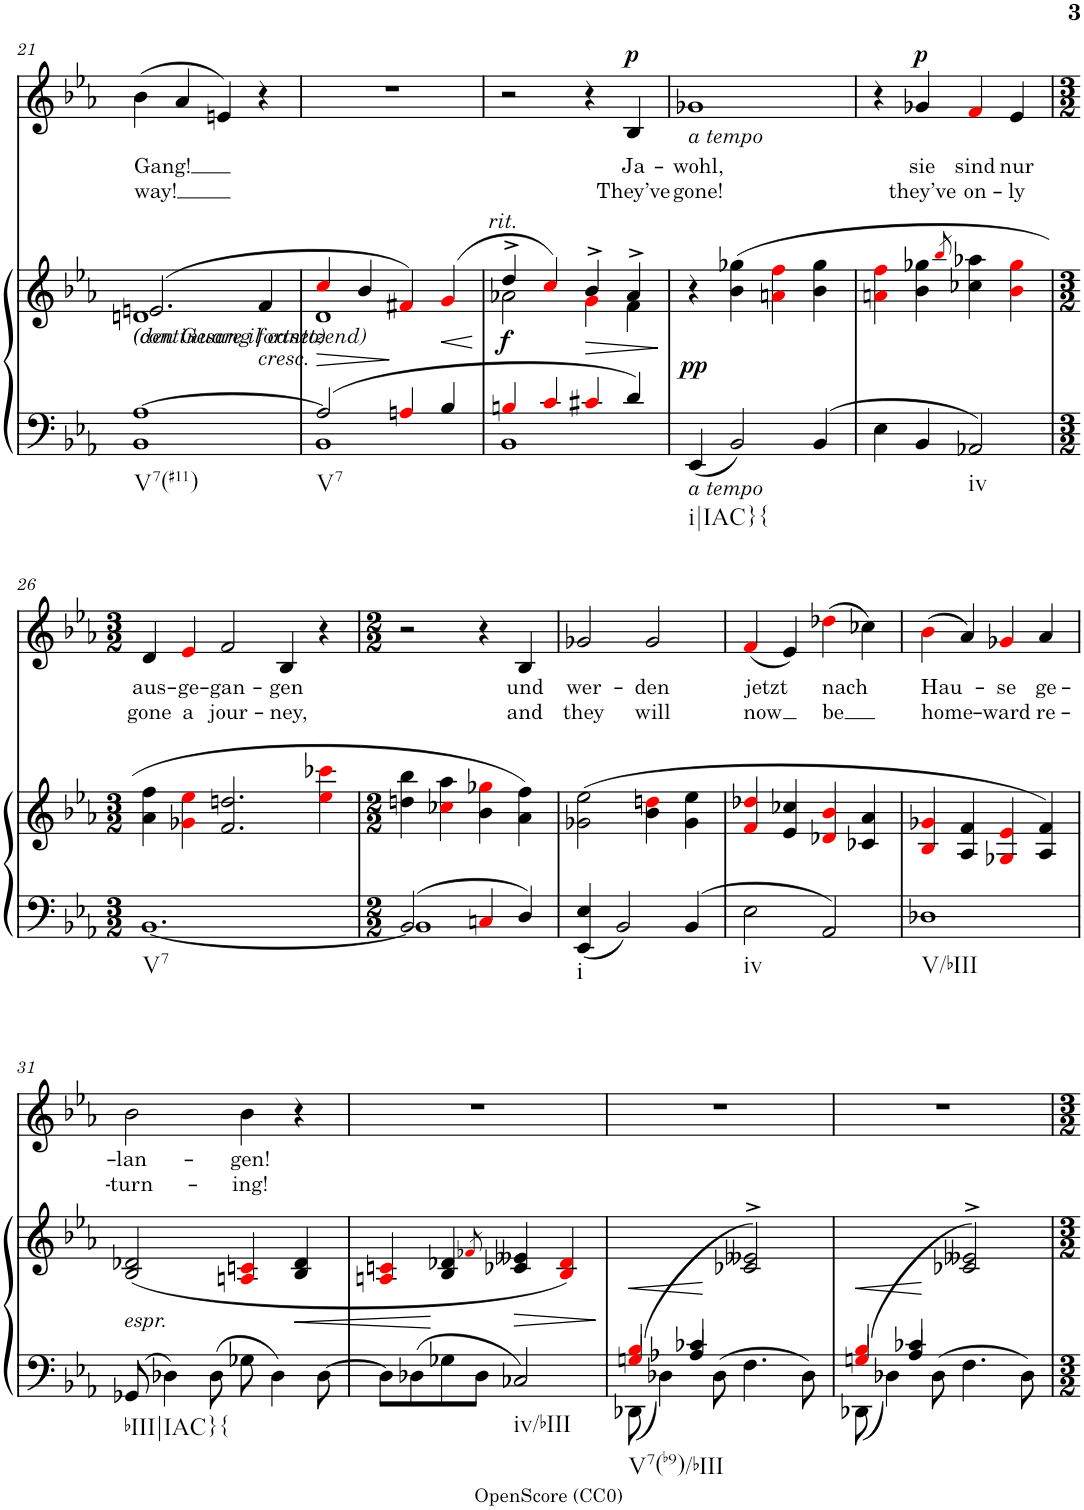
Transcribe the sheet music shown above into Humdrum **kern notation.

**kern	**kern	**dynam	**kern	**text	**text	**dynam
*part2	*part2	*part2	*part1	*part1	*part1	*part1
*staff3	*staff2	*staff2/3	*staff1	*staff1	*staff1	*staff1
*I"Piano	*	*	*I"Voice	*	*	*
*I'Pno	*	*	*	*	*	*
!!LO:PB:g=z
*clefF4	*clefG2	*	*clefG2	*	*	*
*k[b-e-a-]	*k[b-e-a-]	*	*k[b-e-a-]	*	*	*
*M2/2	*M2/2	*	*M2/2	*	*	*
=21	=21	=21	=21	=21	=21	=21
*^	*^	*	*	*	*	*
!	!	!LO:TX:b:i:t=(den Gesang fortsetzend)	!	!	!	!	!	!
!	!	!LO:TX:b:i:t=(continuare il canto)	!	!	!	!	!	!
!LO:TX:b:t=V7(#11)	!	!	!	!	!	!	!	!
!	!	!	!	!	!	!LO:LY:b	!LO:LY:b	!
[1A-	1BB-	(2.en/	1dn	.	(4b-\	Gang!	way!	.
.	.	.	.	.	4a-/	.	.	.
.	.	.	.	.	4en/)	.	.	.
!	!	!LO:TX:b:i:t=cresc.	!	!	!	!	!	!
.	.	4f/	.	.	4r	.	.	.
=22	=22	=22	=22	=22	=22	=22	=22	=22
!LO:TX:b:t=V7	!	!	!	!	!	!	!	!
!	!	!	!	!LO:HP:b	!	!	!	!
2A-/]	1BB-	4cci/	1d	>	1r	.	.	.
.	.	4b-/	.	.	.	.	.	.
4Ani/	.	4f#Xi/)	.	]	.	.	.	.
!	!	!	!	!LO:HP:b	!	!	!	!
4B-/	.	(4gi/	.	<	.	.	.	.
*v	*v	*	*	*	*	*	*	*
*	*v	*v	*	*	*	*	*
.	.	[	.	.	.	.
=23	=23	=23	=23	=23	=23	=23
*^	*^	*	*	*	*	*
!	!	!LO:TX:a:i:t=rit.	!	!	!	!	!	!
!	!	!	!	!LO:DY:b	!	!	!	!
4Bni/	1BB-	4dd^/	2a-X\	f	2r	.	.	.
4ci/	.	4cci/)	.	.	.	.	.	.
!	!	!	!	!LO:HP:b	!	!	!	!
4c#Xi/	.	4b-^/	4gi\	>	4r	.	.	.
!	!	!	!	!	!	!LO:LY:b	!LO:LY:b	!LO:DY:a
4d/	.	4a-^/	4f\	.	4B-/	Ja-	They’ve	p
*v	*v	*	*	*	*	*	*	*
*	*v	*v	*	*	*	*	*
.	.	]	.	.	.	.
=24	=24	=24	=24	=24	=24	=24
!	!	!	!LO:TX:b:i:t=a tempo	!	!	!
!LO:TX:b:i:t=a tempo	!	!	!	!	!	!
!LO:TX:b:t=i|IAC}{	!	!	!	!	!	!
!	!	!LO:DY:a=2	!	!LO:LY:b	!LO:LY:b	!
4EE-/	4r	pp	1g-X	-wohl,	gone!	.
2BB-/	(4b-\ 4gg-X\	.	.	.	.	.
.	4ani\ 4ffi\	.	.	.	.	.
4BB-/	4b-\ 4gg-\	.	.	.	.	.
=25	=25	=25	=25	=25	=25	=25
4E-\	4ani\ 4ffi\	.	4r	.	.	.
!	!	!	!	!LO:LY:b	!LO:LY:b	!LO:DY:a
4BB-/	4b-\ 4gg-X\	.	4g-X/	sie	they’ve	p
.	8qbb-i/	.	.	.	.	.
!LO:TX:b:t=iv	!	!	!	!	!	!
!	!	!	!	!LO:LY:b	!LO:LY:b	!
2AA-X/	4cc-X\ 4aa-X\	.	4fi/	sind	on-	.
!	!	!	!	!LO:LY:b	!LO:LY:b	!
.	4b-i\ 4gg-i\	.	4e-/	nur	-ly	.
!!LO:LB:g=z
=26	=26	=26	=26	=26	=26	=26
*M3/2	*M3/2	*	*M3/2	*	*	*
!LO:TX:b:t=V7	!	!	!	!	!	!
!	!	!	!	!LO:LY:b	!LO:LY:b	!
[<1.BB-	4a-\ 4ff\	.	4d/	aus-	gone	.
!	!	!	!	!LO:LY:b	!LO:LY:b	!
.	4g-Xi\ 4ee-i\	.	4e-i/	-ge-	a	.
!	!	!	!	!LO:LY:b	!LO:LY:b	!
.	2.f/ 2.ddn/	.	2f/	-gan-	jour-	.
!	!	!	!	!LO:LY:b	!LO:LY:b	!
.	.	.	4B-/	-gen	-ney,	.
.	4ee-i\ 4ccc-Xi\	.	4r	.	.	.
=27	=27	=27	=27	=27	=27	=27
*M2/2	*M2/2	*	*M2/2	*	*	*
*^	*	*	*	*	*	*
2BB-/]	1BB-	4ddn\ 4bb-\	.	2r	.	.	.
.	.	4cc-Xi\ 4aa-\	.	.	.	.	.
4Cni/	.	4b-\ 4gg-Xi\	.	4r	.	.	.
!	!	!	!	!	!LO:LY:b	!LO:LY:b	!
4D/	.	4a-\ 4ff\)	.	4B-/	und	and	.
*v	*v	*	*	*	*	*	*
=28	=28	=28	=28	=28	=28	=28
!LO:TX:b:t=i	!	!	!	!	!	!
!	!	!	!	!LO:LY:b	!LO:LY:b	!
4EE-/ 4E-/	(2g-X\ 2ee-\	.	2g-X/	wer-	they	.
2BB-/	.	.	.	.	.	.
!	!	!	!	!LO:LY:b	!LO:LY:b	!
.	4b-\ 4ddni\	.	2g-/	-den	will	.
4BB-/	4g-\ 4ee-\	.	.	.	.	.
=29	=29	=29	=29	=29	=29	=29
!LO:TX:b:t=iv	!	!	!	!	!	!
!	!	!	!	!LO:LY:b	!LO:LY:b	!
2E-\	4fi/ 4dd-Xi/	.	(4fi/	jetzt	now	.
.	4e-/ 4cc-X/	.	4e-/)	.	.	.
!	!	!	!	!LO:LY:b	!LO:LY:b	!
2AA-/	4d-Xi/ 4b-i/	.	(4dd-Xi\	nach	be	.
.	4c-X/ 4a-/	.	4cc-X\)	.	.	.
=30	=30	=30	=30	=30	=30	=30
!LO:TX:b:t=V/bIII	!	!	!	!	!	!
!	!	!	!	!LO:LY:b	!LO:LY:b	!
1D-X	4B-i/ 4g-Xi/	.	(4b-i\	Hau-	home-	.
.	4A-/ 4f/	.	4a-/)	.	.	.
!	!	!	!	!LO:LY:b	!LO:LY:b	!
.	4G-Xi/ 4e-i/	.	4g-Xi/	-se	-ward	.
!	!	!	!	!LO:LY:b	!LO:LY:b	!
.	4A-/ 4f/)	.	4a-/	ge-	re-	.
!!LO:LB:g=z
=31	=31	=31	=31	=31	=31	=31
!	!LO:TX:b:i:t=espr.	!	!	!	!	!
!LO:TX:b:t=bIII|IAC}{	!	!	!	!	!	!
!	!	!	!	!LO:LY:b	!LO:LY:b	!
8GG-X/	(<2B-/ 2d-X/	.	2b-\	-lan-	-turn-	.
4D-X\	.	.	.	.	.	.
8D-\	.	.	.	.	.	.
!	!	!	!	!LO:LY:b	!LO:LY:b	!
8G-X\	4Ani/ 4cni/	.	4b-\	-gen!	-ing!	.
4D-\	.	.	.	.	.	.
!	!	!LO:HP:b	!	!	!	!
.	4B-/ 4d-/	<	4r	.	.	.
[8D-\	.	.	.	.	.	.
=32	=32	=32	=32	=32	=32	=32
8D-\L]	4Ani/ 4cni/	.	1r	.	.	.
8D-X\	.	.	.	.	.	.
8G-X\	4B-/ 4d-X/	[	.	.	.	.
8D-\J	.	.	.	.	.	.
.	8qf-Xi/	.	.	.	.	.
!LO:TX:b:t=iv/bIII	!	!	!	!	!	!
2C-X/	4c-X/ 4e--X/	.	.	.	.	.
.	4B-i/ 4d-i/)	.	.	.	.	.
=33	=33	=33	=33	=33	=33	=33
*^	*	*	*	*	*	*
*	*^	*	*	*	*	*	*
!LO:TX:b:t=V7(b9)/bIII	!	!	!	!	!	!	!	!
(>4Gni/	4B-i/	8DD-X\	2ryy	.	1r	.	.	.
.	.	4D-X\	.	.	.	.	.	.
4A-X/	4c-X/	.	.	.	.	.	.	.
.	.	8D-\	.	.	.	.	.	.
2ryy	2ryy	4.F\	2c-X/^> 2e--X/^>)	.	.	.	.	.
.	.	8D-\	.	.	.	.	.	.
=34	=34	=34	=34	=34	=34	=34	=34	=34
(>4Gni/	4B-i/	8DD-X\	2ryy	.	1r	.	.	.
.	.	4D-X\	.	.	.	.	.	.
4A-/	4c-X/	.	.	.	.	.	.	.
.	.	8D-\	.	.	.	.	.	.
2ryy	2ryy	4.F\	2c-X/^> 2e--X/^>)	.	.	.	.	.
.	.	8D-\	.	.	.	.	.	.
*v	*v	*v	*	*	*	*	*	*
=	=	=	=	=	=	=
*-	*-	*-	*-	*-	*-	*-
